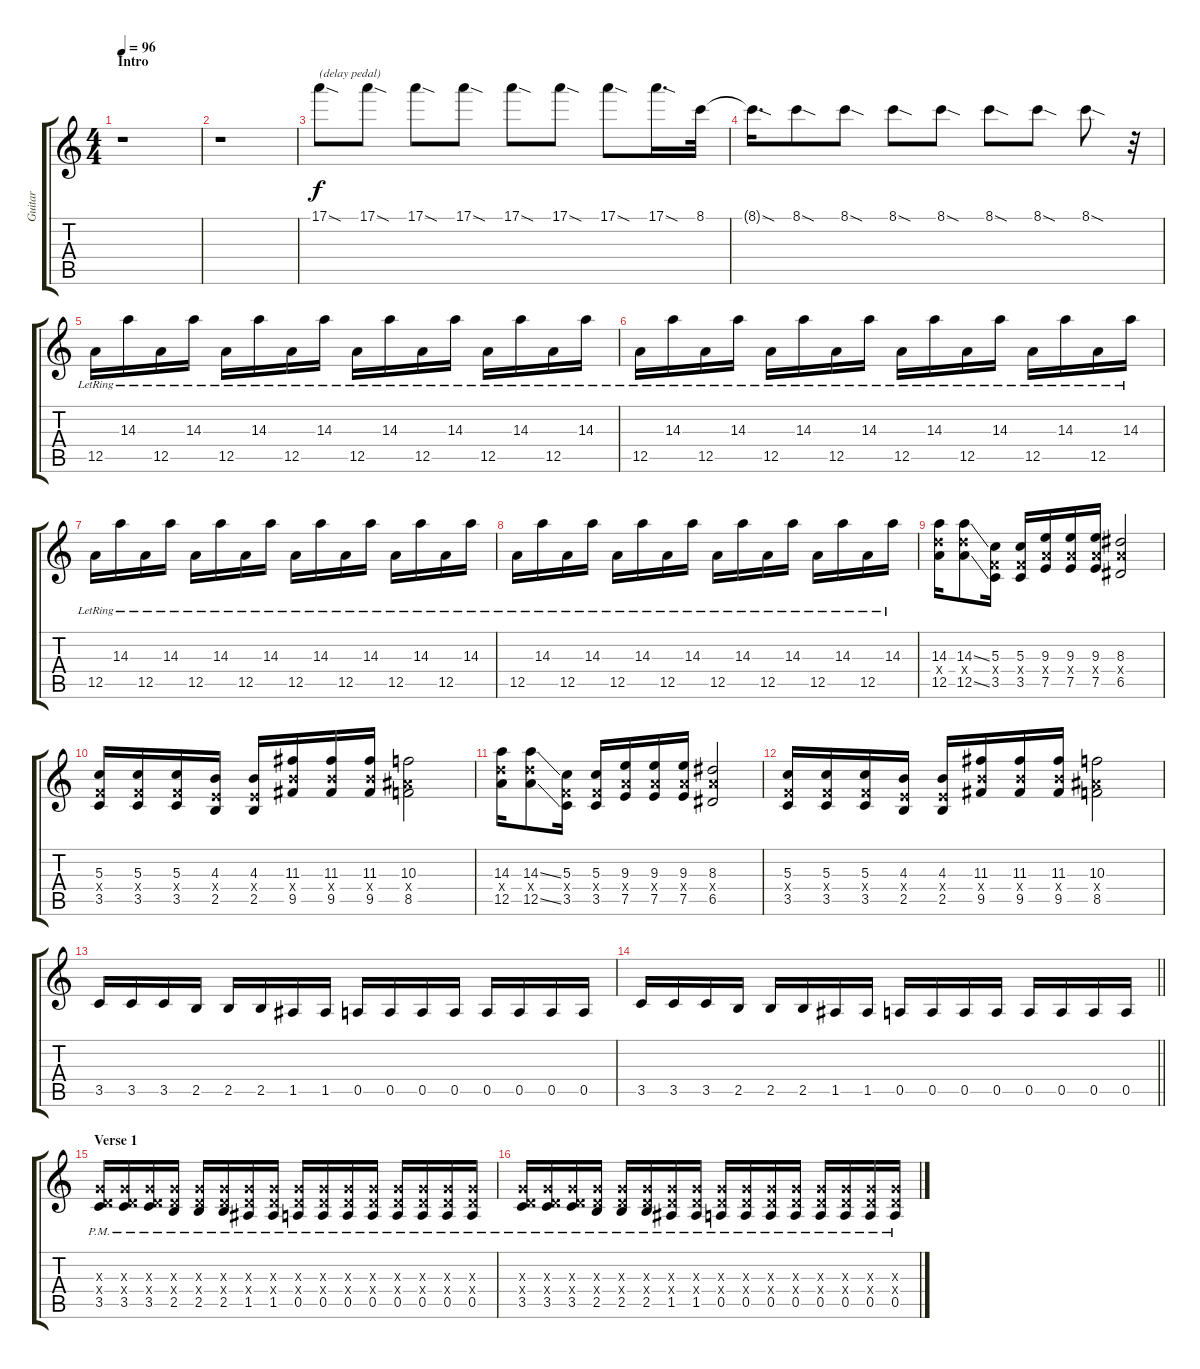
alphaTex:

\track ("Guitar" "Guitar") {instrument distortionguitar}
\staff {score tabs}
\tuning (E4 B3 G3 D3 A2 E2) {hide}
\ts (4 4)
\section ("" "Intro")
\tempo 96
\clef g2
\ks c
r.1{dy f instrument distortionguitar} |
r.1 |
17.1{sod}.8{txt "(delay pedal)"} 17.1{sod}.8 17.1{sod}.8{volume 11} 17.1{sod}.8{volume 9} 17.1{sod}.8{volume 7} 17.1{sod}.8{volume 4} 17.1{sod}.8{volume 2} 17.1{sod}.16{d volume 0} 8.1.32{volume 12} |
8.1{sod t}.16{d volume 13} 8.1{sod}.8{volume 11} 8.1{sod}.8{volume 9} 8.1{sod}.8{volume 8} 8.1{sod}.8{volume 6} 8.1{sod}.8{volume 3} 8.1{sod}.8{volume 1} 8.1{sod}.8 r.32 |
12.5{lr}.16{volume 13} 14.3{lr}.16 12.5{lr}.16 14.3{lr}.16 12.5{lr}.16 14.3{lr}.16 12.5{lr}.16 14.3{lr}.16 12.5{lr}.16 14.3{lr}.16 12.5{lr}.16 14.3{lr}.16 12.5{lr}.16 14.3{lr}.16 12.5{lr}.16 14.3{lr}.16 |
12.5{lr}.16 14.3{lr}.16 12.5{lr}.16 14.3{lr}.16 12.5{lr}.16 14.3{lr}.16 12.5{lr}.16 14.3{lr}.16 12.5{lr}.16 14.3{lr}.16 12.5{lr}.16 14.3{lr}.16 12.5{lr}.16 14.3{lr}.16 12.5{lr}.16 14.3{lr}.16 |
12.5{lr}.16 14.3{lr}.16 12.5{lr}.16 14.3{lr}.16 12.5{lr}.16 14.3{lr}.16 12.5{lr}.16 14.3{lr}.16 12.5{lr}.16 14.3{lr}.16 12.5{lr}.16 14.3{lr}.16 12.5{lr}.16 14.3{lr}.16 12.5{lr}.16 14.3{lr}.16 |
12.5{lr}.16 14.3{lr}.16 12.5{lr}.16 14.3{lr}.16 12.5{lr}.16 14.3{lr}.16 12.5{lr}.16 14.3{lr}.16 12.5{lr}.16 14.3{lr}.16 12.5{lr}.16 14.3{lr}.16 12.5{lr}.16 14.3{lr}.16 12.5{lr}.16 14.3{lr}.16 |
(14.3 12.4{x} 12.5).16 (14.3{ss} 12.4{x} 12.5{ss}).8 (5.3 3.4{x} 3.5).16 (5.3 3.4{x} 3.5).16 (9.3 7.4{x} 7.5).16 (9.3 7.4{x} 7.5).16 (9.3 7.4{x} 7.5).16 (8.3 7.4{x} 6.5).2 |
(5.3 3.4{x} 3.5).16 (5.3 3.4{x} 3.5).16 (5.3 3.4{x} 3.5).16 (4.3 2.4{x} 2.5).16 (4.3 2.4{x} 2.5).16 (11.3 9.4{x} 9.5).16 (11.3 9.4{x} 9.5).16 (11.3 9.4{x} 9.5).16 (10.3 8.4{x} 8.5).2 |
(14.3 12.4{x} 12.5).16 (14.3{ss} 12.4{x} 12.5{ss}).8 (5.3 3.4{x} 3.5).16 (5.3 3.4{x} 3.5).16 (9.3 7.4{x} 7.5).16 (9.3 7.4{x} 7.5).16 (9.3 7.4{x} 7.5).16 (8.3 7.4{x} 6.5).2 |
(5.3 3.4{x} 3.5).16 (5.3 3.4{x} 3.5).16 (5.3 3.4{x} 3.5).16 (4.3 2.4{x} 2.5).16 (4.3 2.4{x} 2.5).16 (11.3 9.4{x} 9.5).16 (11.3 9.4{x} 9.5).16 (11.3 9.4{x} 9.5).16 (10.3 8.4{x} 8.5).2 |
3.5.16 3.5.16 3.5.16 2.5.16 2.5.16 2.5.16 1.5.16 1.5.16 0.5.16 0.5.16 0.5.16 0.5.16 0.5.16 0.5.16 0.5.16 0.5.16 |
\barLineRight lightlight
3.5.16 3.5.16 3.5.16 2.5.16 2.5.16 2.5.16 1.5.16 1.5.16 0.5.16 0.5.16 0.5.16 0.5.16 0.5.16 0.5.16 0.5.16 0.5.16 |
\section ("" "Verse 1")
(0.3{x} 0.4{x} 3.5{pm}).16 (0.3{x} 0.4{x} 3.5{pm}).16 (0.3{x} 0.4{x} 3.5{pm}).16 (0.3{x} 0.4{x} 2.5{pm}).16 (0.3{x} 0.4{x} 2.5{pm}).16 (0.3{x} 0.4{x} 2.5{pm}).16 (0.3{x} 0.4{x} 1.5{pm}).16 (0.3{x} 0.4{x} 1.5{pm}).16 (0.3{x} 0.4{x} 0.5{pm}).16 (0.3{x} 0.4{x} 0.5{pm}).16 (0.3{x} 0.4{x} 0.5{pm}).16 (0.3{x} 0.4{x} 0.5{pm}).16 (0.3{x} 0.4{x} 0.5{pm}).16 (0.3{x} 0.4{x} 0.5{pm}).16 (0.3{x} 0.4{x} 0.5{pm}).16 (0.3{x} 0.4{x} 0.5{pm}).16 |
(0.3{x} 0.4{x} 3.5{pm}).16 (0.3{x} 0.4{x} 3.5{pm}).16 (0.3{x} 0.4{x} 3.5{pm}).16 (0.3{x} 0.4{x} 2.5{pm}).16 (0.3{x} 0.4{x} 2.5{pm}).16 (0.3{x} 0.4{x} 2.5{pm}).16 (0.3{x} 0.4{x} 1.5{pm}).16 (0.3{x} 0.4{x} 1.5{pm}).16 (0.3{x} 0.4{x} 0.5{pm}).16 (0.3{x} 0.4{x} 0.5{pm}).16 (0.3{x} 0.4{x} 0.5{pm}).16 (0.3{x} 0.4{x} 0.5{pm}).16 (0.3{x} 0.4{x} 0.5{pm}).16 (0.3{x} 0.4{x} 0.5{pm}).16 (0.3{x} 0.4{x} 0.5{pm}).16 (0.3{x} 0.4{x} 0.5{pm}).16
